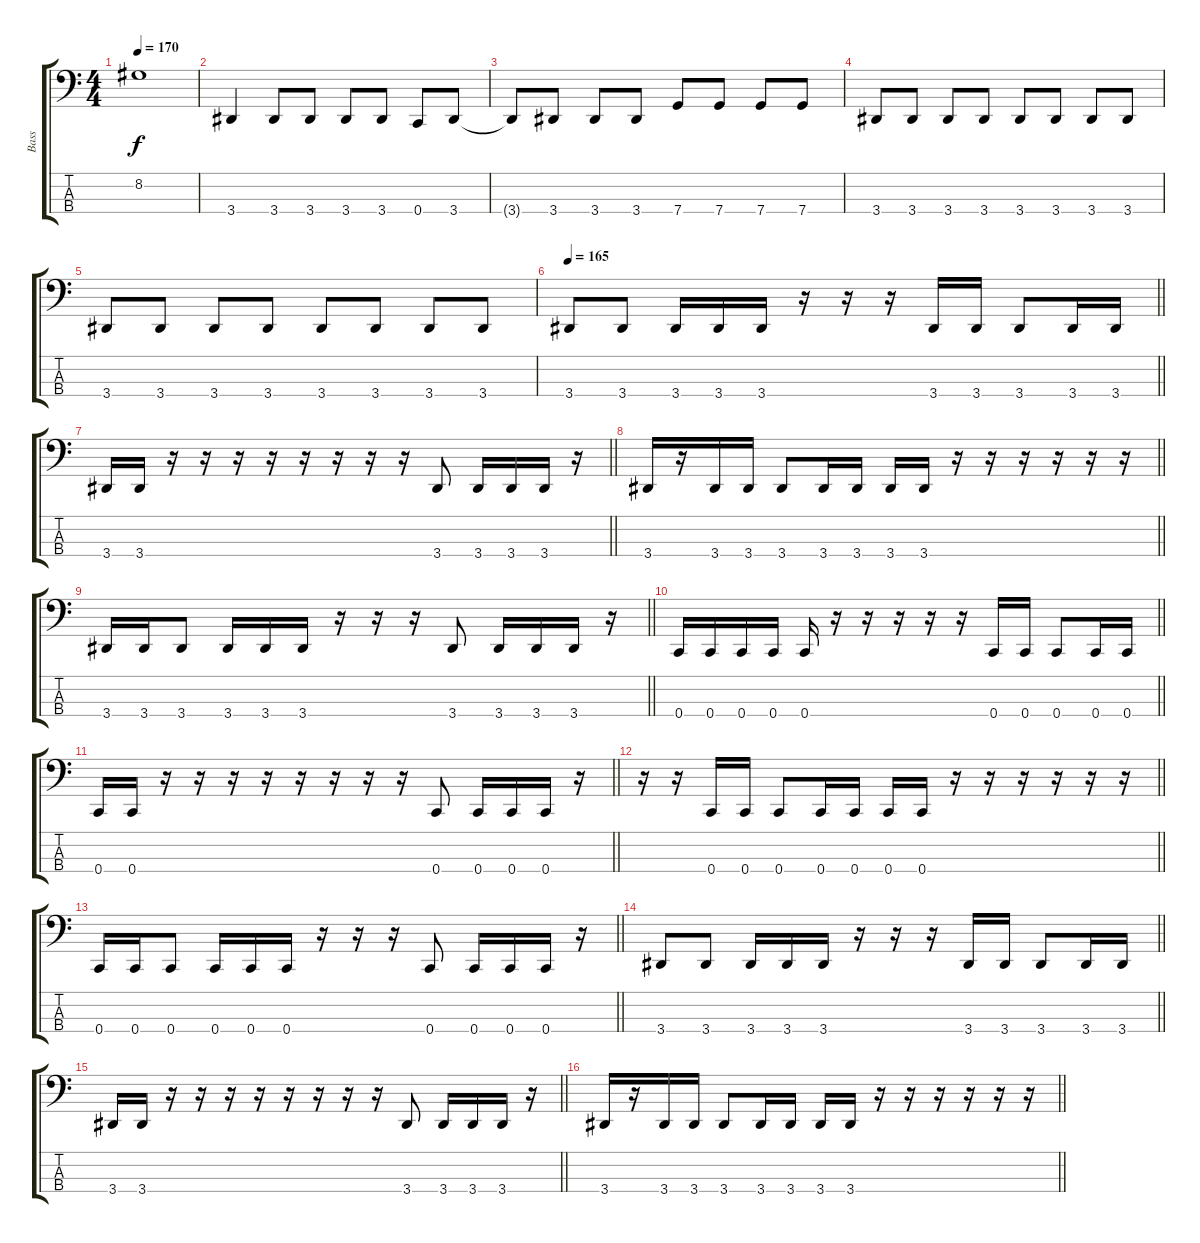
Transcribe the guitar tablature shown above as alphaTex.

\track ("Bass" "Bass") {instrument slapbass1}
\staff {score tabs}
\tuning (F2 C2 G1 C1) {hide}
\ts (4 4)
\tempo 170
\clef f4
\ks c
8.2.1{dy f} |
3.4.4 3.4.8 3.4.8 3.4.8 3.4.8 0.4.8 3.4.8 |
3.4{t}.8 3.4.8 3.4.8 3.4.8 7.4.8 7.4.8 7.4.8 7.4.8 |
3.4.8 3.4.8 3.4.8 3.4.8 3.4.8 3.4.8 3.4.8 3.4.8 |
3.4.8 3.4.8 3.4.8 3.4.8 3.4.8 3.4.8 3.4.8 3.4.8 |
\tempo 165
\barLineRight lightlight
3.4.8 3.4.8 3.4.16 3.4.16 3.4.16 r.16 r.16 r.16 3.4.16 3.4.16 3.4.8 3.4.16 3.4.16 |
\barLineRight lightlight
3.4.16 3.4.16 r.16 r.16 r.16 r.16 r.16 r.16 r.16 r.16 3.4.8 3.4.16 3.4.16 3.4.16 r.16 |
\barLineRight lightlight
3.4.16 r.16 3.4.16 3.4.16 3.4.8 3.4.16 3.4.16 3.4.16 3.4.16 r.16 r.16 r.16 r.16 r.16 r.16 |
\barLineRight lightlight
3.4.16 3.4.16 3.4.8 3.4.16 3.4.16 3.4.16 r.16 r.16 r.16 3.4.8 3.4.16 3.4.16 3.4.16 r.16 |
\barLineRight lightlight
0.4.16 0.4.16 0.4.16 0.4.16 0.4.16 r.16 r.16 r.16 r.16 r.16 0.4.16 0.4.16 0.4.8 0.4.16 0.4.16 |
\barLineRight lightlight
0.4.16 0.4.16 r.16 r.16 r.16 r.16 r.16 r.16 r.16 r.16 0.4.8 0.4.16 0.4.16 0.4.16 r.16 |
\barLineRight lightlight
r.16 r.16 0.4.16 0.4.16 0.4.8 0.4.16 0.4.16 0.4.16 0.4.16 r.16 r.16 r.16 r.16 r.16 r.16 |
\barLineRight lightlight
0.4.16 0.4.16 0.4.8 0.4.16 0.4.16 0.4.16 r.16 r.16 r.16 0.4.8 0.4.16 0.4.16 0.4.16 r.16 |
\barLineRight lightlight
3.4.8 3.4.8 3.4.16 3.4.16 3.4.16 r.16 r.16 r.16 3.4.16 3.4.16 3.4.8 3.4.16 3.4.16 |
\barLineRight lightlight
3.4.16 3.4.16 r.16 r.16 r.16 r.16 r.16 r.16 r.16 r.16 3.4.8 3.4.16 3.4.16 3.4.16 r.16 |
\barLineRight lightlight
3.4.16 r.16 3.4.16 3.4.16 3.4.8 3.4.16 3.4.16 3.4.16 3.4.16 r.16 r.16 r.16 r.16 r.16 r.16
